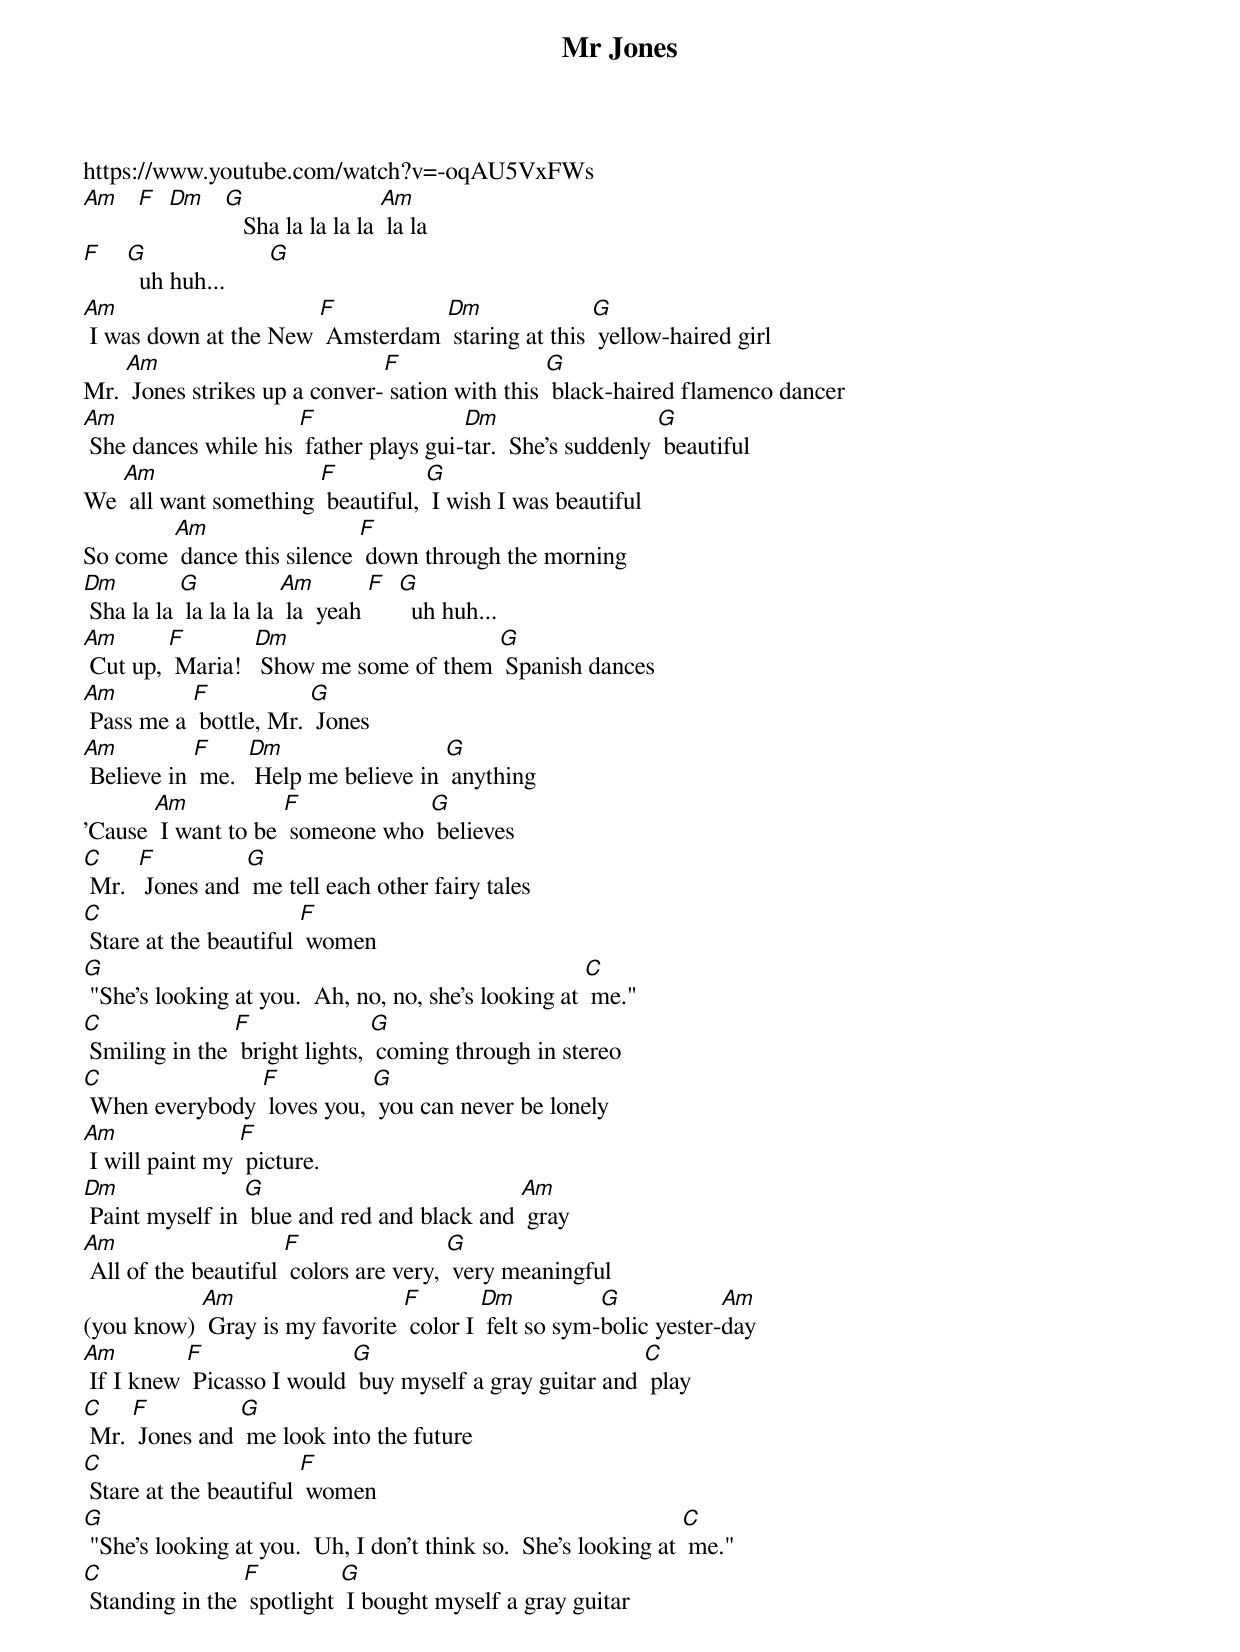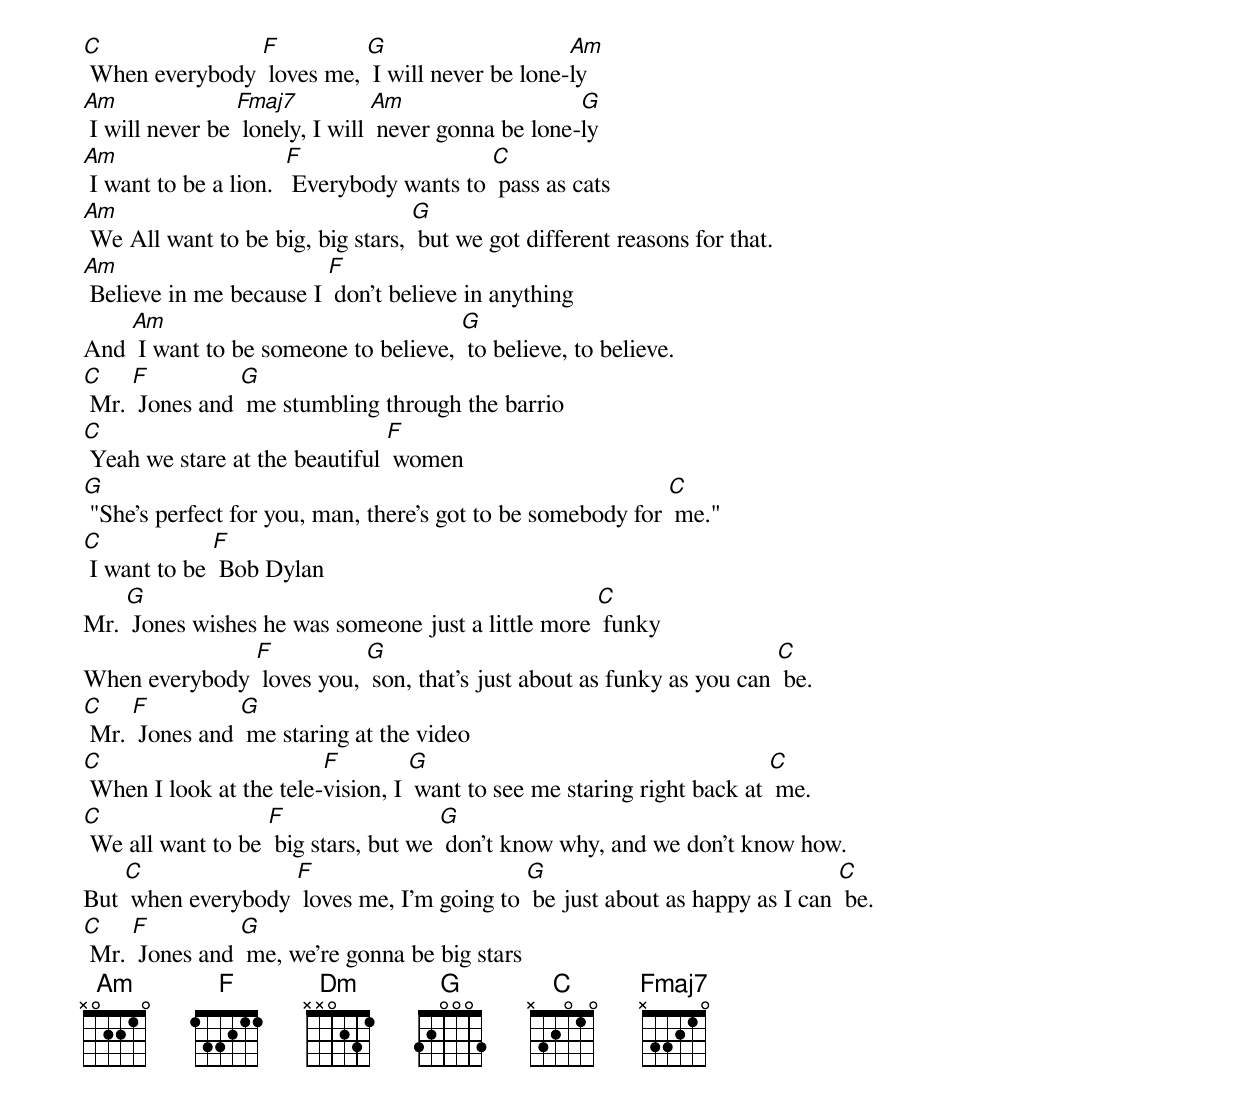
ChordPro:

{t: Mr Jones}
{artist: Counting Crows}
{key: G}
https://www.youtube.com/watch?v=-oqAU5VxFWs
[Am]   [F]  [Dm]   [G]   Sha la la la la [Am] la la
[F]    [G]  uh huh...       [G]
{c: }
[Am] I was down at the New [F] Amsterdam [Dm] staring at this [G] yellow-haired girl
Mr. [Am] Jones strikes up a conver-[F] sation with this [G] black-haired flamenco dancer
[Am] She dances while his [F] father plays gui-[Dm]tar.  She's suddenly [G] beautiful
We [Am] all want something [F] beautiful, [G] I wish I was beautiful
{c: }
So come [Am] dance this silence [F] down through the morning
[Dm] Sha la la [G] la la la la [Am] la  yeah [F]  [G]  uh huh...
[Am] Cut up, [F] Maria!  [Dm] Show me some of them [G] Spanish dances
[Am] Pass me a [F] bottle, Mr. [G] Jones
[Am] Believe in [F] me.  [Dm] Help me believe in [G] anything
'Cause [Am] I want to be [F] someone who [G] believes
{c: }
[C] Mr.  [F] Jones and [G] me tell each other fairy tales
[C] Stare at the beautiful [F] women
[G] "She's looking at you.  Ah, no, no, she's looking at [C] me."
[C] Smiling in the [F] bright lights, [G] coming through in stereo
[C] When everybody [F] loves you, [G] you can never be lonely
{c: }
[Am] I will paint my [F] picture.
[Dm] Paint myself in [G] blue and red and black and [Am] gray
[Am] All of the beautiful [F] colors are very, [G] very meaningful
(you know) [Am] Gray is my favorite [F] color I [Dm] felt so sym-[G]bolic yester-[Am]day
[Am] If I knew [F] Picasso I would [G] buy myself a gray guitar and [C] play
{c: }
[C] Mr. [F] Jones and [G] me look into the future
[C] Stare at the beautiful [F] women
[G] "She's looking at you.  Uh, I don't think so.  She's looking at [C] me."
[C] Standing in the [F] spotlight [G] I bought myself a gray guitar
[C] When everybody [F] loves me, [G] I will never be lone-[Am]ly
[Am] I will never be [Fmaj7] lonely, I will [Am] never gonna be lone-[G]ly
{c: }
[Am] I want to be a lion.  [F] Everybody wants to [C] pass as cats
[Am] We All want to be big, big stars, [G] but we got different reasons for that.
[Am] Believe in me because I [F] don't believe in anything
And [Am] I want to be someone to believe, [G] to believe, to believe.
{c: }
[C] Mr. [F] Jones and [G] me stumbling through the barrio
[C] Yeah we stare at the beautiful [F] women
[G] "She's perfect for you, man, there's got to be somebody for [C] me."
[C] I want to be [F] Bob Dylan
Mr. [G] Jones wishes he was someone just a little more [C] funky
When everybody [F] loves you, [G] son, that's just about as funky as you can [C] be.
{c: }
[C] Mr. [F] Jones and [G] me staring at the video
[C] When I look at the tele-[F]vision, I [G] want to see me staring right back at [C] me.
[C] We all want to be [F] big stars, but we [G] don't know why, and we don't know how.
But [C] when everybody [F] loves me, I'm going to [G] be just about as happy as I can [C] be.
[C] Mr. [F] Jones and [G] me, we're gonna be big stars
